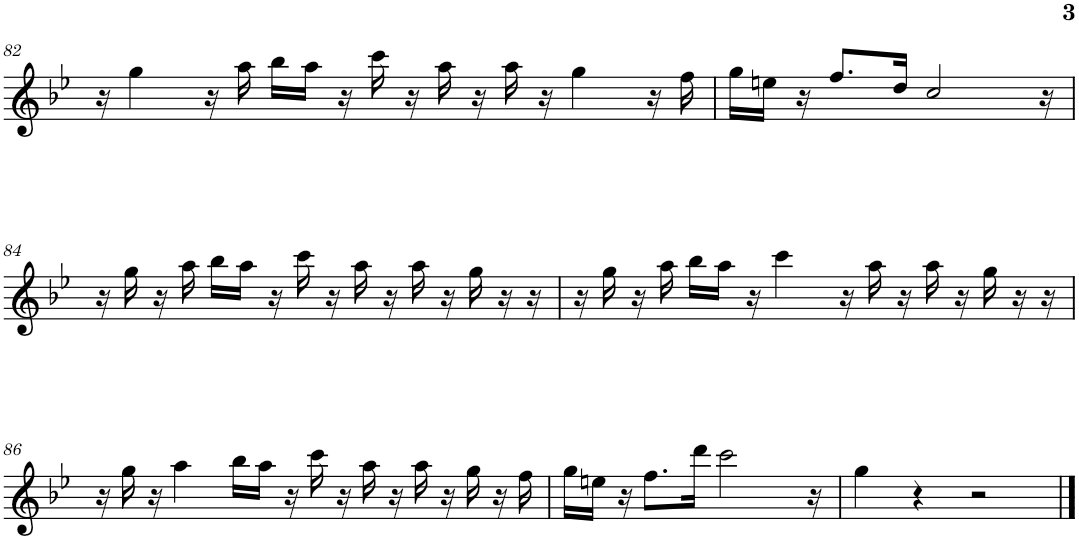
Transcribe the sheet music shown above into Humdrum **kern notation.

**kern
*part1
*staff1
*I"Tenor Saxophone
*I'T. Sax.
!!LO:PB:g=z
*clefG2
*Trd8c14
*k[b-e-]
*M4/4
=82
16r
4gg\
16r
16aa\
16bb-\LL
16aa\JJ
16r
16ccc\
16r
16aa\
16r
16aa\
16r
4gg\
16r
16ff\
=83
16gg\LL
16een\JJ
16r
8.ff/L
16dd/Jk
2cc/
16r
!!LO:LB:g=z
=84
16r
16gg\
16r
16aa\
16bb-\LL
16aa\JJ
16r
16ccc\
16r
16aa\
16r
16aa\
16r
16gg\
16r
16r
=85
16r
16gg\
16r
16aa\
16bb-\LL
16aa\JJ
16r
4ccc\
16r
16aa\
16r
16aa\
16r
16gg\
16r
16r
!!LO:LB:g=z
=86
16r
16gg\
16r
4aa\
16bb-\LL
16aa\JJ
16r
16ccc\
16r
16aa\
16r
16aa\
16r
16gg\
16r
16ff\
=87
16gg\LL
16een\JJ
16r
8.ff\L
16ddd\Jk
2ccc\
16r
=88
4gg\
4r
2r
==
*-
